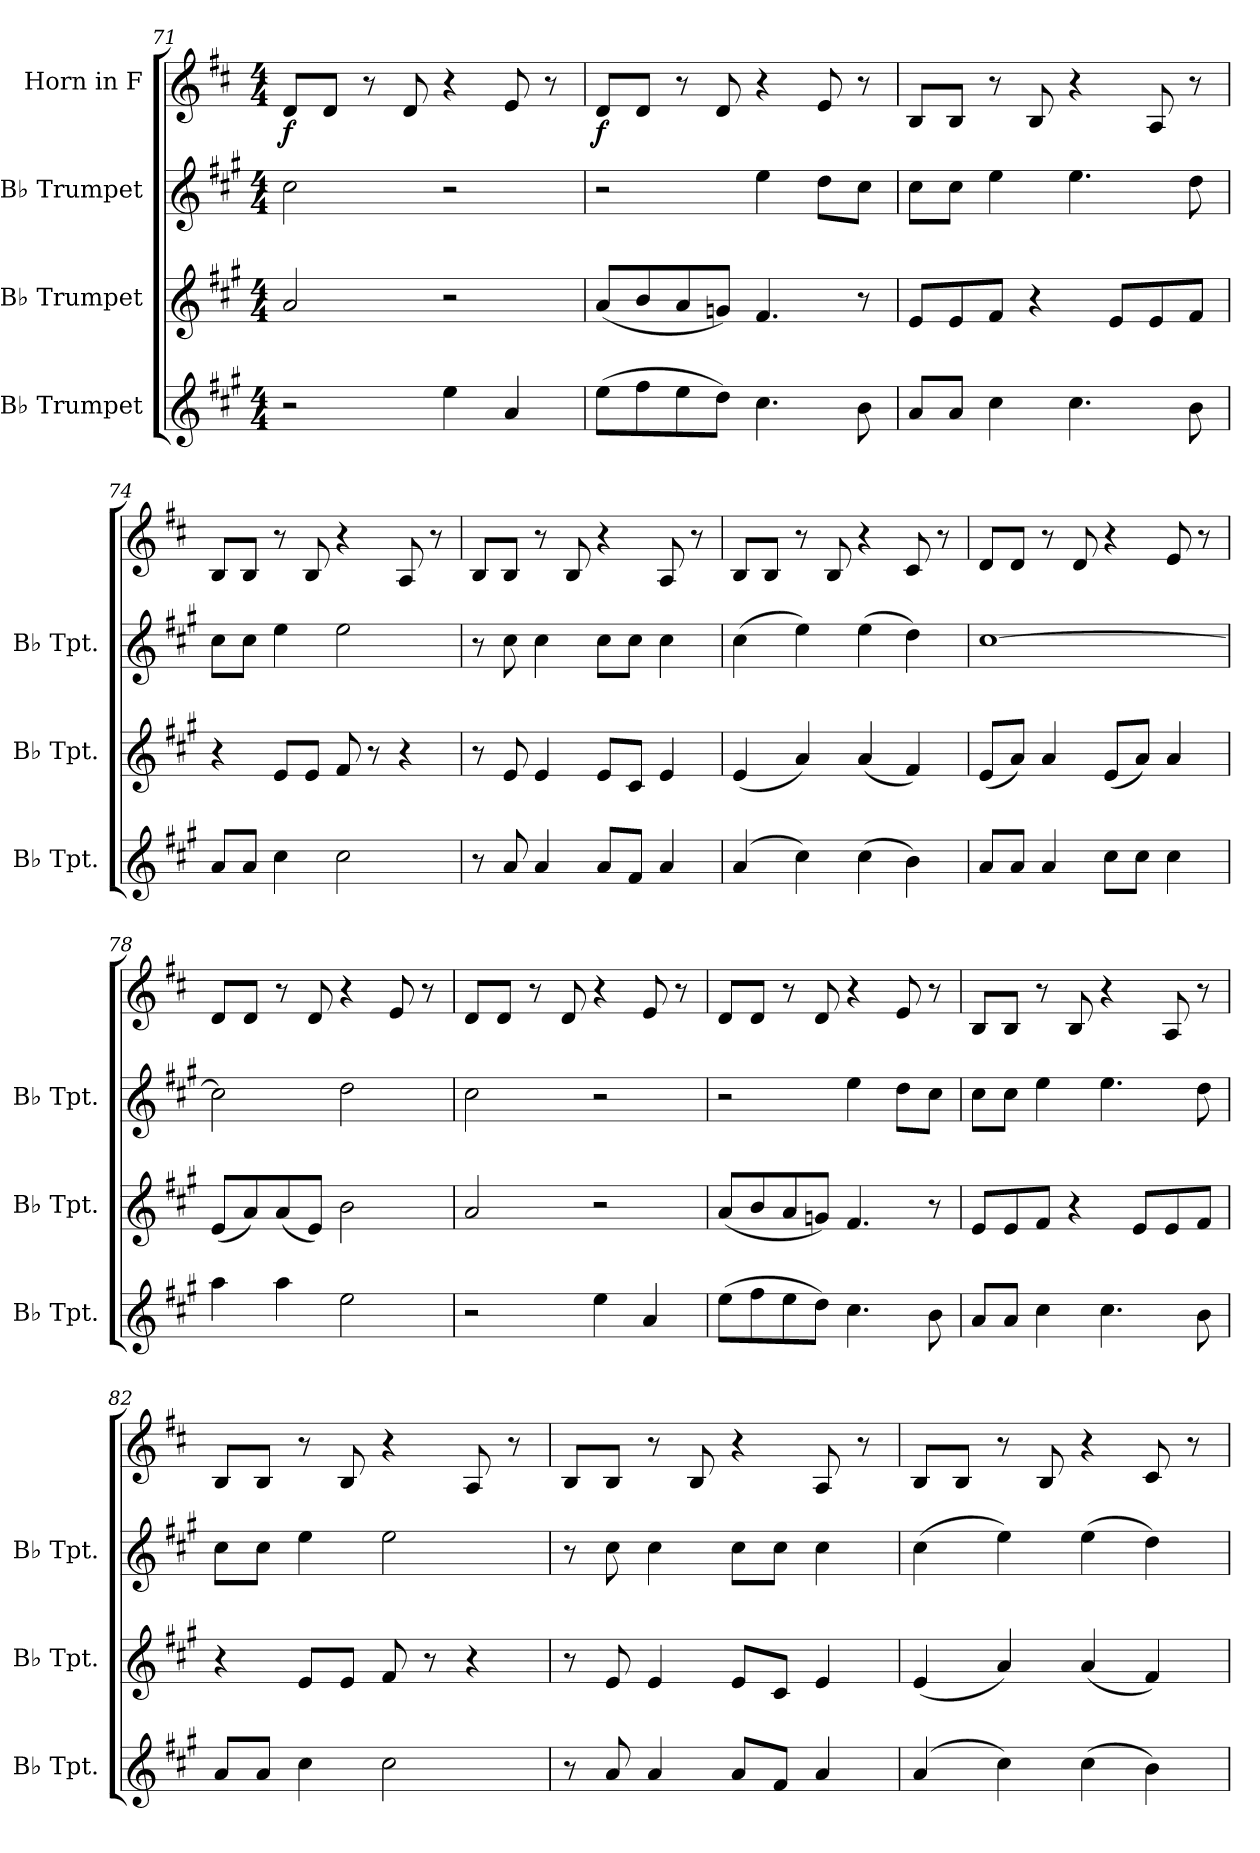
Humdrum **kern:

**kern	**kern	**kern	**kern	**dynam
*part4	*part3	*part2	*part1	*part1
*staff4	*staff3	*staff2	*staff1	*staff1
*I"B♭ Trumpet	*I"B♭ Trumpet	*I"B♭ Trumpet	*I"Horn in F	*
*I'B♭ Tpt.	*I'B♭ Tpt.	*I'B♭ Tpt.	*	*
*clefG2	*clefG2	*clefG2	*clefG2	*
*ITrd1c2	*ITrd1c2	*ITrd1c2	*ITrd4c7	*
*k[f#]	*k[f#]	*k[f#]	*k[f#]	*
*M4/4	*M4/4	*M4/4	*M4/4	*
=71	=71	=71	=71	=71
!	!	!	!	!LO:DY:b
2r	2g/	2b\	8G/L	f
.	.	.	8G/J	.
.	.	.	8r	.
.	.	.	8G/	.
4dd\	2r	2r	4r	.
4g/	.	.	8A/	.
.	.	.	8r	.
=72	=72	=72	=72	=72
!	!	!	!	!LO:DY:b
(8dd\L	(8g/L	2r	8G/L	f
8ee\	8a/	.	8G/J	.
8dd\	8g/	.	8r	.
8cc\J)	8fn/J)	.	8G/	.
4.b\	4.e/	4dd\	4r	.
.	.	8cc\L	8A/	.
8a\	8r	8b\J	8r	.
!!LO:PB:g=z
=73	=73	=73	=73	=73
8g/L	8d/L	8b\L	8E/L	.
8g/J	8d/	8b\J	8E/J	.
4b\	8e/J	4dd\	8r	.
.	4r	.	8E/	.
4.b\	.	4.dd\	4r	.
.	8d/L	.	.	.
.	8d/	.	8D/	.
8a\	8e/J	8cc\	8r	.
=74	=74	=74	=74	=74
8g/L	4r	8b\L	8E/L	.
8g/J	.	8b\J	8E/J	.
4b\	8d/L	4dd\	8r	.
.	8d/J	.	8E/	.
2b\	8e/	2dd\	4r	.
.	8r	.	.	.
.	4r	.	8D/	.
.	.	.	8r	.
=75	=75	=75	=75	=75
8r	8r	8r	8E/L	.
8g/	8d/	8b\	8E/J	.
4g/	4d/	4b\	8r	.
.	.	.	8E/	.
8g/L	8d/L	8b\L	4r	.
8e/J	8B/J	8b\J	.	.
4g/	4d/	4b\	8D/	.
.	.	.	8r	.
=76	=76	=76	=76	=76
(4g/	(4d/	(4b\	8E/L	.
.	.	.	8E/J	.
4b\)	4g/)	4dd\)	8r	.
.	.	.	8E/	.
(4b\	(4g/	(4dd\	4r	.
4a\)	4e/)	4cc\)	8F#/	.
.	.	.	8r	.
!!LO:LB:g=z
=77	=77	=77	=77	=77
8g/L	(8d/L	[1b	8G/L	.
8g/J	8g/J)	.	8G/J	.
4g/	4g/	.	8r	.
.	.	.	8G/	.
8b\L	(8d/L	.	4r	.
8b\J	8g/J)	.	.	.
4b\	4g/	.	8A/	.
.	.	.	8r	.
=78	=78	=78	=78	=78
4gg\	(8d/L	2b\]	8G/L	.
.	8g/)	.	8G/J	.
4gg\	(8g/	.	8r	.
.	8d/J)	.	8G/	.
2dd\	2a\	2cc\	4r	.
.	.	.	8A/	.
.	.	.	8r	.
=79	=79	=79	=79	=79
2r	2g/	2b\	8G/L	.
.	.	.	8G/J	.
.	.	.	8r	.
.	.	.	8G/	.
4dd\	2r	2r	4r	.
4g/	.	.	8A/	.
.	.	.	8r	.
=80	=80	=80	=80	=80
(8dd\L	(8g/L	2r	8G/L	.
8ee\	8a/	.	8G/J	.
8dd\	8g/	.	8r	.
8cc\J)	8fn/J)	.	8G/	.
4.b\	4.e/	4dd\	4r	.
.	.	8cc\L	8A/	.
8a\	8r	8b\J	8r	.
!!LO:LB:g=z
=81	=81	=81	=81	=81
8g/L	8d/L	8b\L	8E/L	.
8g/J	8d/	8b\J	8E/J	.
4b\	8e/J	4dd\	8r	.
.	4r	.	8E/	.
4.b\	.	4.dd\	4r	.
.	8d/L	.	.	.
.	8d/	.	8D/	.
8a\	8e/J	8cc\	8r	.
=82	=82	=82	=82	=82
8g/L	4r	8b\L	8E/L	.
8g/J	.	8b\J	8E/J	.
4b\	8d/L	4dd\	8r	.
.	8d/J	.	8E/	.
2b\	8e/	2dd\	4r	.
.	8r	.	.	.
.	4r	.	8D/	.
.	.	.	8r	.
=83	=83	=83	=83	=83
8r	8r	8r	8E/L	.
8g/	8d/	8b\	8E/J	.
4g/	4d/	4b\	8r	.
.	.	.	8E/	.
8g/L	8d/L	8b\L	4r	.
8e/J	8B/J	8b\J	.	.
4g/	4d/	4b\	8D/	.
.	.	.	8r	.
=84	=84	=84	=84	=84
(4g/	(4d/	(4b\	8E/L	.
.	.	.	8E/J	.
4b\)	4g/)	4dd\)	8r	.
.	.	.	8E/	.
(4b\	(4g/	(4dd\	4r	.
4a\)	4e/)	4cc\)	8F#/	.
.	.	.	8r	.
=	=	=	=	=
*-	*-	*-	*-	*-
